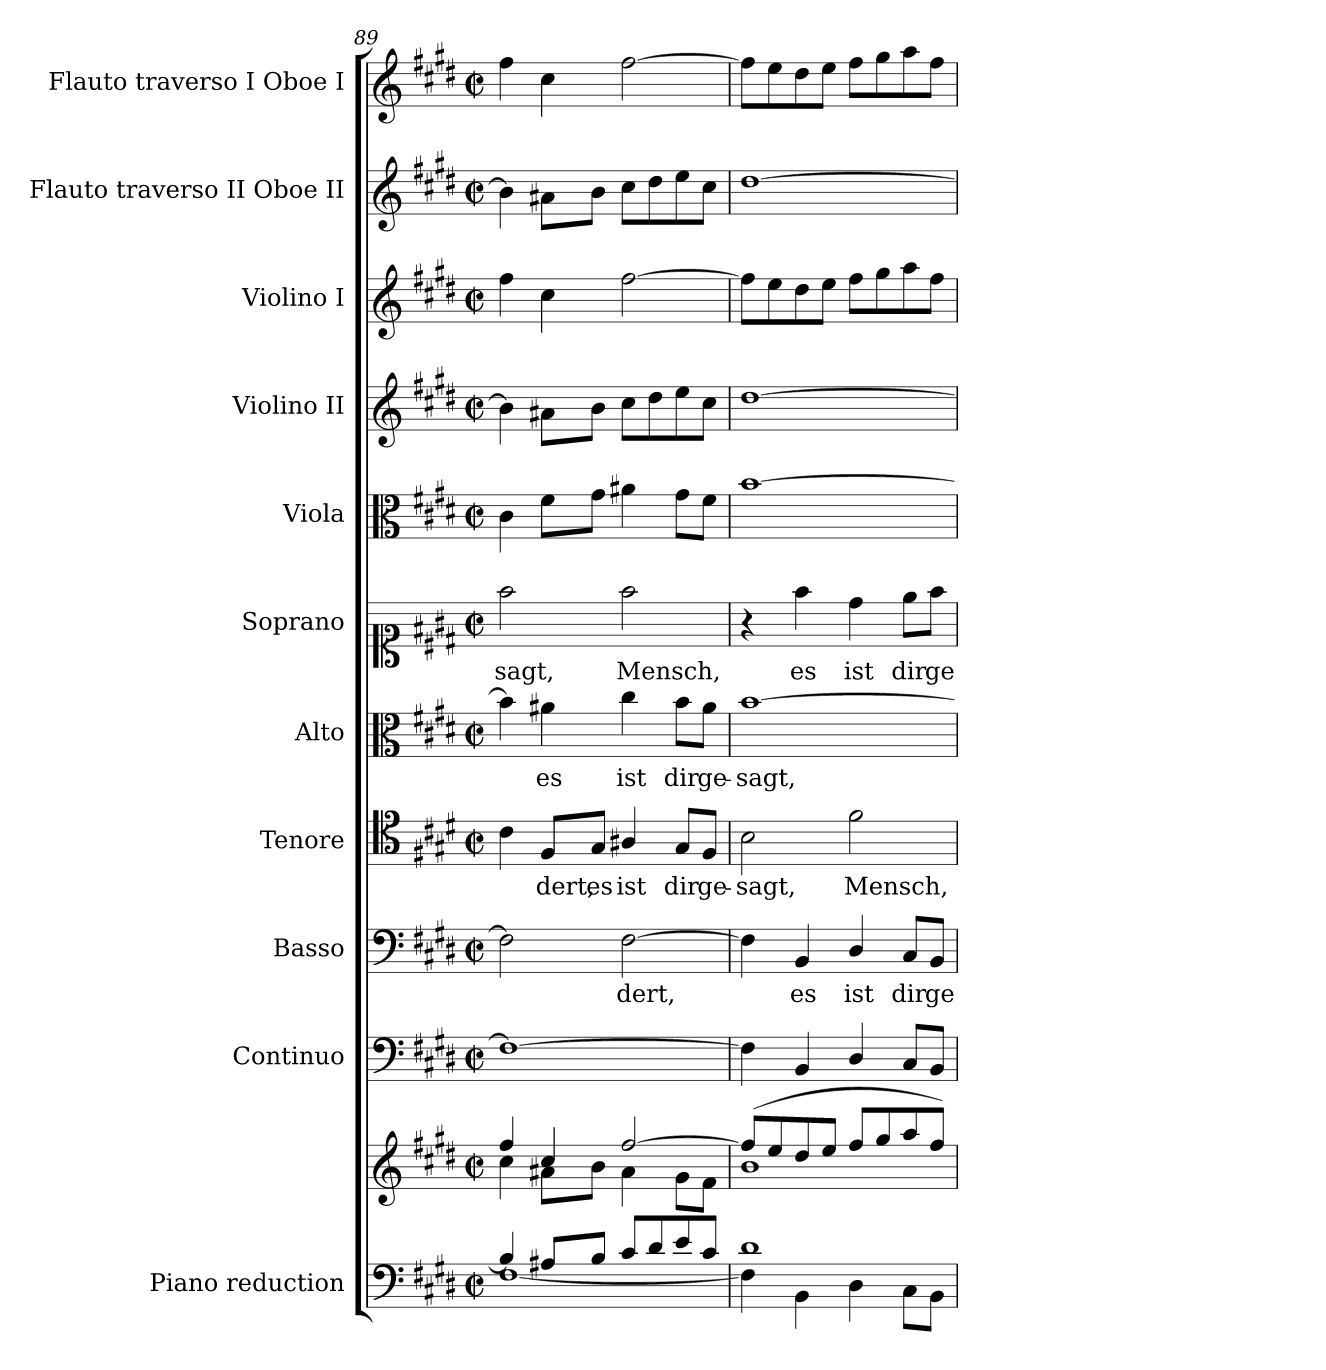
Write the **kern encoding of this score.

**kern	**kern	**kern	**kern	**text	**kern	**text	**kern	**text	**kern	**text	**kern	**kern	**kern	**kern	**kern
*part11	*part11	*part10	*part9	*part9	*part8	*part8	*part7	*part7	*part6	*part6	*part5	*part4	*part3	*part2	*part1
*staff12	*staff11	*staff10	*staff9	*staff9	*staff8	*staff8	*staff7	*staff7	*staff6	*staff6	*staff5	*staff4	*staff3	*staff2	*staff1
*I"Piano reduction	*	*I"Continuo	*I"Basso	*	*I"Tenore	*	*I"Alto	*	*I"Soprano	*	*I"Viola	*I"Violino II	*I"Violino I	*I"Flauto traverso II Oboe II	*I"Flauto traverso I Oboe I
*I'Pno	*	*	*	*	*	*	*	*	*	*	*	*	*	*I'Ob	*I'Ob
*clefF4	*clefG2	*clefF4	*clefF4	*	*clefC4	*	*clefC3	*	*clefC1	*	*clefC3	*clefG2	*clefG2	*clefG2	*clefG2
*k[f#c#g#d#]	*k[f#c#g#d#]	*k[f#c#g#d#]	*k[f#c#g#d#]	*	*k[f#c#g#d#]	*	*k[f#c#g#d#]	*	*k[f#c#g#d#]	*	*k[f#c#g#d#]	*k[f#c#g#d#]	*k[f#c#g#d#]	*k[f#c#g#d#]	*k[f#c#g#d#]
*M2/2	*M2/2	*M2/2	*M2/2	*	*M2/2	*	*M2/2	*	*M2/2	*	*M2/2	*M2/2	*M2/2	*M2/2	*M2/2
*met(c|)	*met(c|)	*met(c|)	*met(c|)	*	*met(c|)	*	*met(c|)	*	*met(c|)	*	*met(c|)	*met(c|)	*met(c|)	*met(c|)	*met(c|)
=89	=89	=89	=89	=89	=89	=89	=89	=89	=89	=89	=89	=89	=89	=89	=89
*^	*^	*	*	*	*	*	*	*	*	*	*	*	*	*	*
!	!	!	!	!	!	!LO:LY:b	!	!	!	!	!	!LO:LY:b	!	!	!	!	!
4B/]	[1F#	4ff#/	4cc#\	1F#_	2F#\]	--	4c#\	.	4b\]	.	2ff#\	sagt,	4c#\	4b\]	4ff#\	4b\]	4ff#\
!	!	!	!	!	!	!	!	!LO:LY:b	!	!LO:LY:b	!	!	!	!	!	!	!
8A#X/L	.	4cc#/	8a#X\L	.	.	.	8F#/L	dert,	4a#X\	es	.	.	8f#\L	8a#X\L	4cc#\	8a#X\L	4cc#\
!	!	!	!	!	!	!	!	!LO:LY:b	!	!	!	!	!	!	!	!	!
8B/J	.	.	8b\J	.	.	.	8G#/J	es	.	.	.	.	8g#\J	8b\J	.	8b\J	.
!	!	!	!	!	!	!LO:LY:b	!	!LO:LY:b	!	!LO:LY:b	!	!LO:LY:b	!	!	!	!	!
8c#/L	.	[2ff#/	4a#\	.	[2F#\	dert,	4A#X/	ist	4cc#\	ist	2ff#\	Mensch,	4a#X\	8cc#\L	[2ff#\	8cc#\L	[2ff#\
8d#/	.	.	.	.	.	.	.	.	.	.	.	.	.	8dd#\	.	8dd#\	.
!	!	!	!	!	!	!	!	!LO:LY:b	!	!LO:LY:b	!	!	!	!	!	!	!
8e/	.	.	8g#\L	.	.	.	8G#/L	dir	8b\L	dir	.	.	8g#\L	8ee\	.	8ee\	.
!	!	!	!	!	!	!	!	!LO:LY:b	!	!LO:LY:b	!	!	!	!	!	!	!
8c#/J	.	.	8f#\J	.	.	.	8F#/J	ge-	8a#\J	ge-	.	.	8f#\J	8cc#\J	.	8cc#\J	.
=90	=90	=90	=90	=90	=90	=90	=90	=90	=90	=90	=90	=90	=90	=90	=90	=90	=90
!	!	!	!	!	!	!	!	!LO:LY:b	!	!LO:LY:b	!	!	!	!	!	!	!
1d#	4F#\]	(>8ff#/L]	1b	4F#\]	4F#\]	.	2B\	sagt,	[1b	sagt,	4r	.	[1b	[1dd#	8ff#\L]	[1dd#	8ff#\L]
.	.	8ee/	.	.	.	.	.	.	.	.	.	.	.	.	8ee\	.	8ee\
!	!	!	!	!	!	!LO:LY:b	!	!	!	!	!	!LO:LY:b	!	!	!	!	!
.	4BB\	8dd#/	.	4BB/	4BB/	es	.	.	.	.	4ff#\	es	.	.	8dd#\	.	8dd#\
.	.	8ee/J	.	.	.	.	.	.	.	.	.	.	.	.	8ee\J	.	8ee\J
!	!	!	!	!	!	!LO:LY:b	!	!LO:LY:b	!	!	!	!LO:LY:b	!	!	!	!	!
.	4D#\	8ff#/L	.	4D#/	4D#/	ist	2f#\	Mensch,	.	.	4dd#\	ist	.	.	8ff#\L	.	8ff#\L
.	.	8gg#/	.	.	.	.	.	.	.	.	.	.	.	.	8gg#\	.	8gg#\
!	!	!	!	!	!	!LO:LY:b	!	!	!	!	!	!LO:LY:b	!	!	!	!	!
.	8C#\L	8aa/	.	8C#/L	8C#/L	dir	.	.	.	.	8ee\L	dir	.	.	8aa\	.	8aa\
!	!	!	!	!	!	!LO:LY:b	!	!	!	!	!	!LO:LY:b	!	!	!	!	!
.	8BB\J	8ff#/J)	.	8BB/J	8BB/J	ge-	.	.	.	.	8ff#\J	ge-	.	.	8ff#\J	.	8ff#\J
*v	*v	*	*	*	*	*	*	*	*	*	*	*	*	*	*	*	*
*	*v	*v	*	*	*	*	*	*	*	*	*	*	*	*	*	*
=	=	=	=	=	=	=	=	=	=	=	=	=	=	=	=
*-	*-	*-	*-	*-	*-	*-	*-	*-	*-	*-	*-	*-	*-	*-	*-
